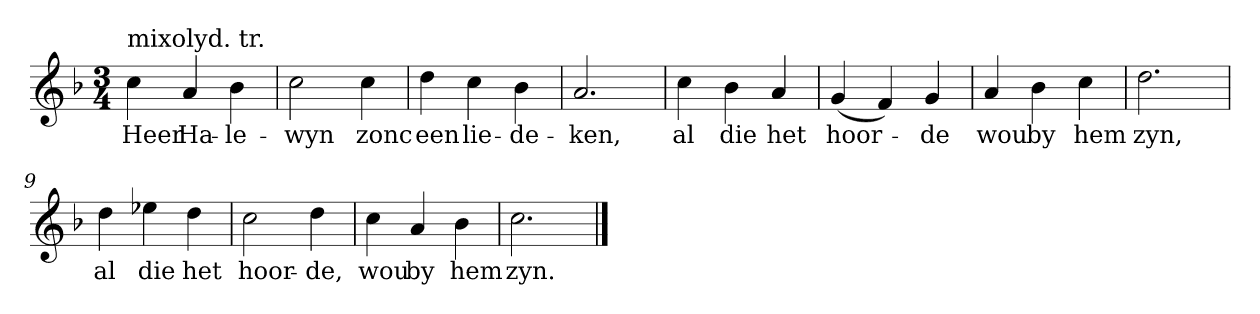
**kern	**text
*part1	*part1
*staff1	*staff1
*k[b-]	*
*C:mix	*
*M3/4	*
=1	=1
!LO:TX:a:t=mixolyd. tr.	!
4cc	Heer
4a	Ha-
4b-	-le-
=2	=2
2cc	-wyn
4cc	zonc
=3	=3
4dd	een
4cc	lie-
4b-	-de-
=4	=4
2.a	-ken,
=5	=5
4cc	al
4b-	die
4a	het
=6	=6
(4g	hoor-
4f)	.
4g	-de
=7	=7
4a	wou
4b-	by
4cc	hem
=8	=8
2.dd	zyn,
=9	=9
4dd	al
4ee-X	die
4dd	het
=10	=10
2cc	hoor-
4dd	-de,
=11	=11
4cc	wou
4a	by
4b-	hem
=12	=12
2.cc	zyn.
==	==
*-	*-
